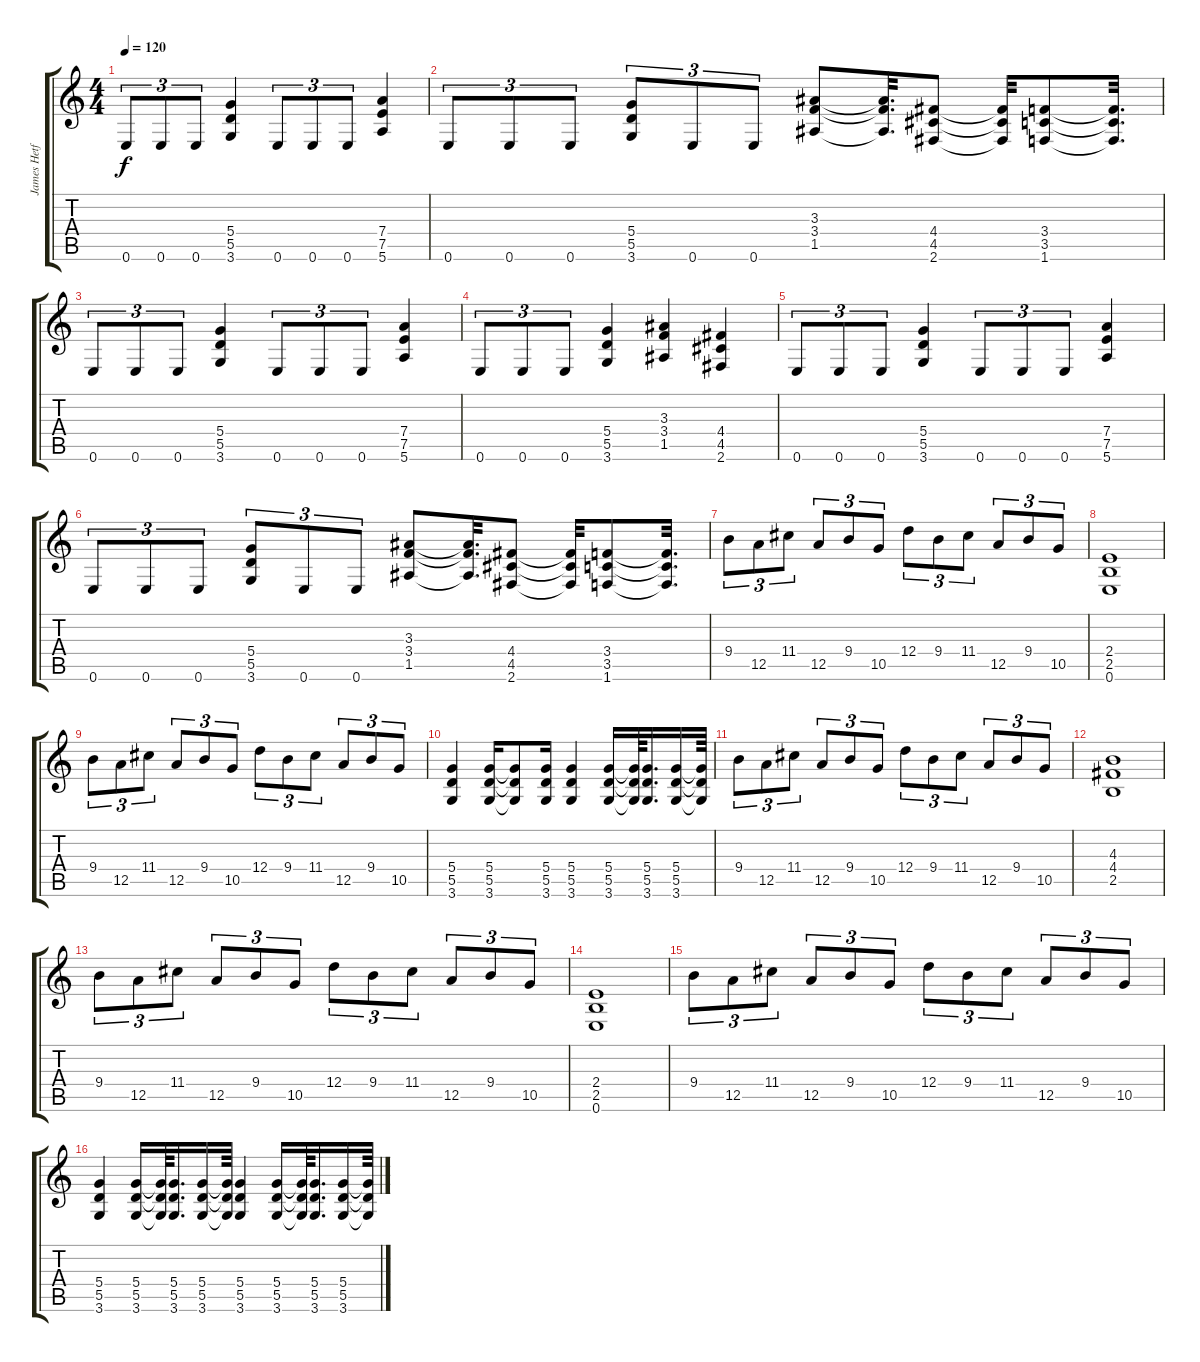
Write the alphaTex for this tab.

\track ("James Hetfield" "James Hetf") {instrument distortionguitar}
\staff {score tabs}
\tuning (E4 B3 G3 D3 A2 E2) {hide}
\ts (4 4)
\tempo 120
\clef g2
\ks c
0.6.8{tu (3 2) dy f} 0.6.8{tu (3 2)} 0.6.8{tu (3 2)} (5.4 5.5 3.6).4 0.6.8{tu (3 2)} 0.6.8{tu (3 2)} 0.6.8{tu (3 2)} (7.4 7.5 5.6).4 |
0.6.8{tu (3 2)} 0.6.8{tu (3 2)} 0.6.8{tu (3 2)} (5.4 5.5 3.6).8{tu (3 2)} 0.6.8{tu (3 2)} 0.6.8{tu (3 2)} (3.3 3.4 1.5).8 (3.3{t} 3.4{t} 1.5{t}).32{d} (4.4 4.5 2.6).8 (4.4{t} 4.5{t} 2.6{t}).32 (3.4 3.5 1.6).8 (3.4{t} 3.5{t} 1.6{t}).32{d} |
0.6.8{tu (3 2)} 0.6.8{tu (3 2)} 0.6.8{tu (3 2)} (5.4 5.5 3.6).4 0.6.8{tu (3 2)} 0.6.8{tu (3 2)} 0.6.8{tu (3 2)} (7.4 7.5 5.6).4 |
0.6.8{tu (3 2)} 0.6.8{tu (3 2)} 0.6.8{tu (3 2)} (5.4 5.5 3.6).4 (3.3 3.4 1.5).4 (4.4 4.5 2.6).4 |
0.6.8{tu (3 2)} 0.6.8{tu (3 2)} 0.6.8{tu (3 2)} (5.4 5.5 3.6).4 0.6.8{tu (3 2)} 0.6.8{tu (3 2)} 0.6.8{tu (3 2)} (7.4 7.5 5.6).4 |
0.6.8{tu (3 2)} 0.6.8{tu (3 2)} 0.6.8{tu (3 2)} (5.4 5.5 3.6).8{tu (3 2)} 0.6.8{tu (3 2)} 0.6.8{tu (3 2)} (3.3 3.4 1.5).8 (3.3{t} 3.4{t} 1.5{t}).32{d} (4.4 4.5 2.6).8 (4.4{t} 4.5{t} 2.6{t}).32 (3.4 3.5 1.6).8 (3.4{t} 3.5{t} 1.6{t}).32{d} |
9.4.8{tu (3 2)} 12.5.8{tu (3 2)} 11.4.8{tu (3 2)} 12.5.8{tu (3 2)} 9.4.8{tu (3 2)} 10.5.8{tu (3 2)} 12.4.8{tu (3 2)} 9.4.8{tu (3 2)} 11.4.8{tu (3 2)} 12.5.8{tu (3 2)} 9.4.8{tu (3 2)} 10.5.8{tu (3 2)} |
(2.4 2.5 0.6).1 |
9.4.8{tu (3 2)} 12.5.8{tu (3 2)} 11.4.8{tu (3 2)} 12.5.8{tu (3 2)} 9.4.8{tu (3 2)} 10.5.8{tu (3 2)} 12.4.8{tu (3 2)} 9.4.8{tu (3 2)} 11.4.8{tu (3 2)} 12.5.8{tu (3 2)} 9.4.8{tu (3 2)} 10.5.8{tu (3 2)} |
(5.4 5.5 3.6).4 (5.4 5.5 3.6).16 (5.4{t} 5.5{t} 3.6{t}).8 (5.4 5.5 3.6).16 (5.4 5.5 3.6).4 (5.4 5.5 3.6).16 (5.4{t} 5.5{t} 3.6{t}).64 (5.4 5.5 3.6).16{d} (5.4 5.5 3.6).16 (5.4{t} 5.5{t} 3.6{t}).64 |
9.4.8{tu (3 2)} 12.5.8{tu (3 2)} 11.4.8{tu (3 2)} 12.5.8{tu (3 2)} 9.4.8{tu (3 2)} 10.5.8{tu (3 2)} 12.4.8{tu (3 2)} 9.4.8{tu (3 2)} 11.4.8{tu (3 2)} 12.5.8{tu (3 2)} 9.4.8{tu (3 2)} 10.5.8{tu (3 2)} |
(4.3 4.4 2.5).1 |
9.4.8{tu (3 2)} 12.5.8{tu (3 2)} 11.4.8{tu (3 2)} 12.5.8{tu (3 2)} 9.4.8{tu (3 2)} 10.5.8{tu (3 2)} 12.4.8{tu (3 2)} 9.4.8{tu (3 2)} 11.4.8{tu (3 2)} 12.5.8{tu (3 2)} 9.4.8{tu (3 2)} 10.5.8{tu (3 2)} |
(2.4 2.5 0.6).1 |
9.4.8{tu (3 2)} 12.5.8{tu (3 2)} 11.4.8{tu (3 2)} 12.5.8{tu (3 2)} 9.4.8{tu (3 2)} 10.5.8{tu (3 2)} 12.4.8{tu (3 2)} 9.4.8{tu (3 2)} 11.4.8{tu (3 2)} 12.5.8{tu (3 2)} 9.4.8{tu (3 2)} 10.5.8{tu (3 2)} |
(5.4 5.5 3.6).4 (5.4 5.5 3.6).16 (5.4{t} 5.5{t} 3.6{t}).64 (5.4 5.5 3.6).16{d} (5.4 5.5 3.6).16 (5.4{t} 5.5{t} 3.6{t}).64 (5.4 5.5 3.6).4 (5.4 5.5 3.6).16 (5.4{t} 5.5{t} 3.6{t}).64 (5.4 5.5 3.6).16{d} (5.4 5.5 3.6).16 (5.4{t} 5.5{t} 3.6{t}).64
